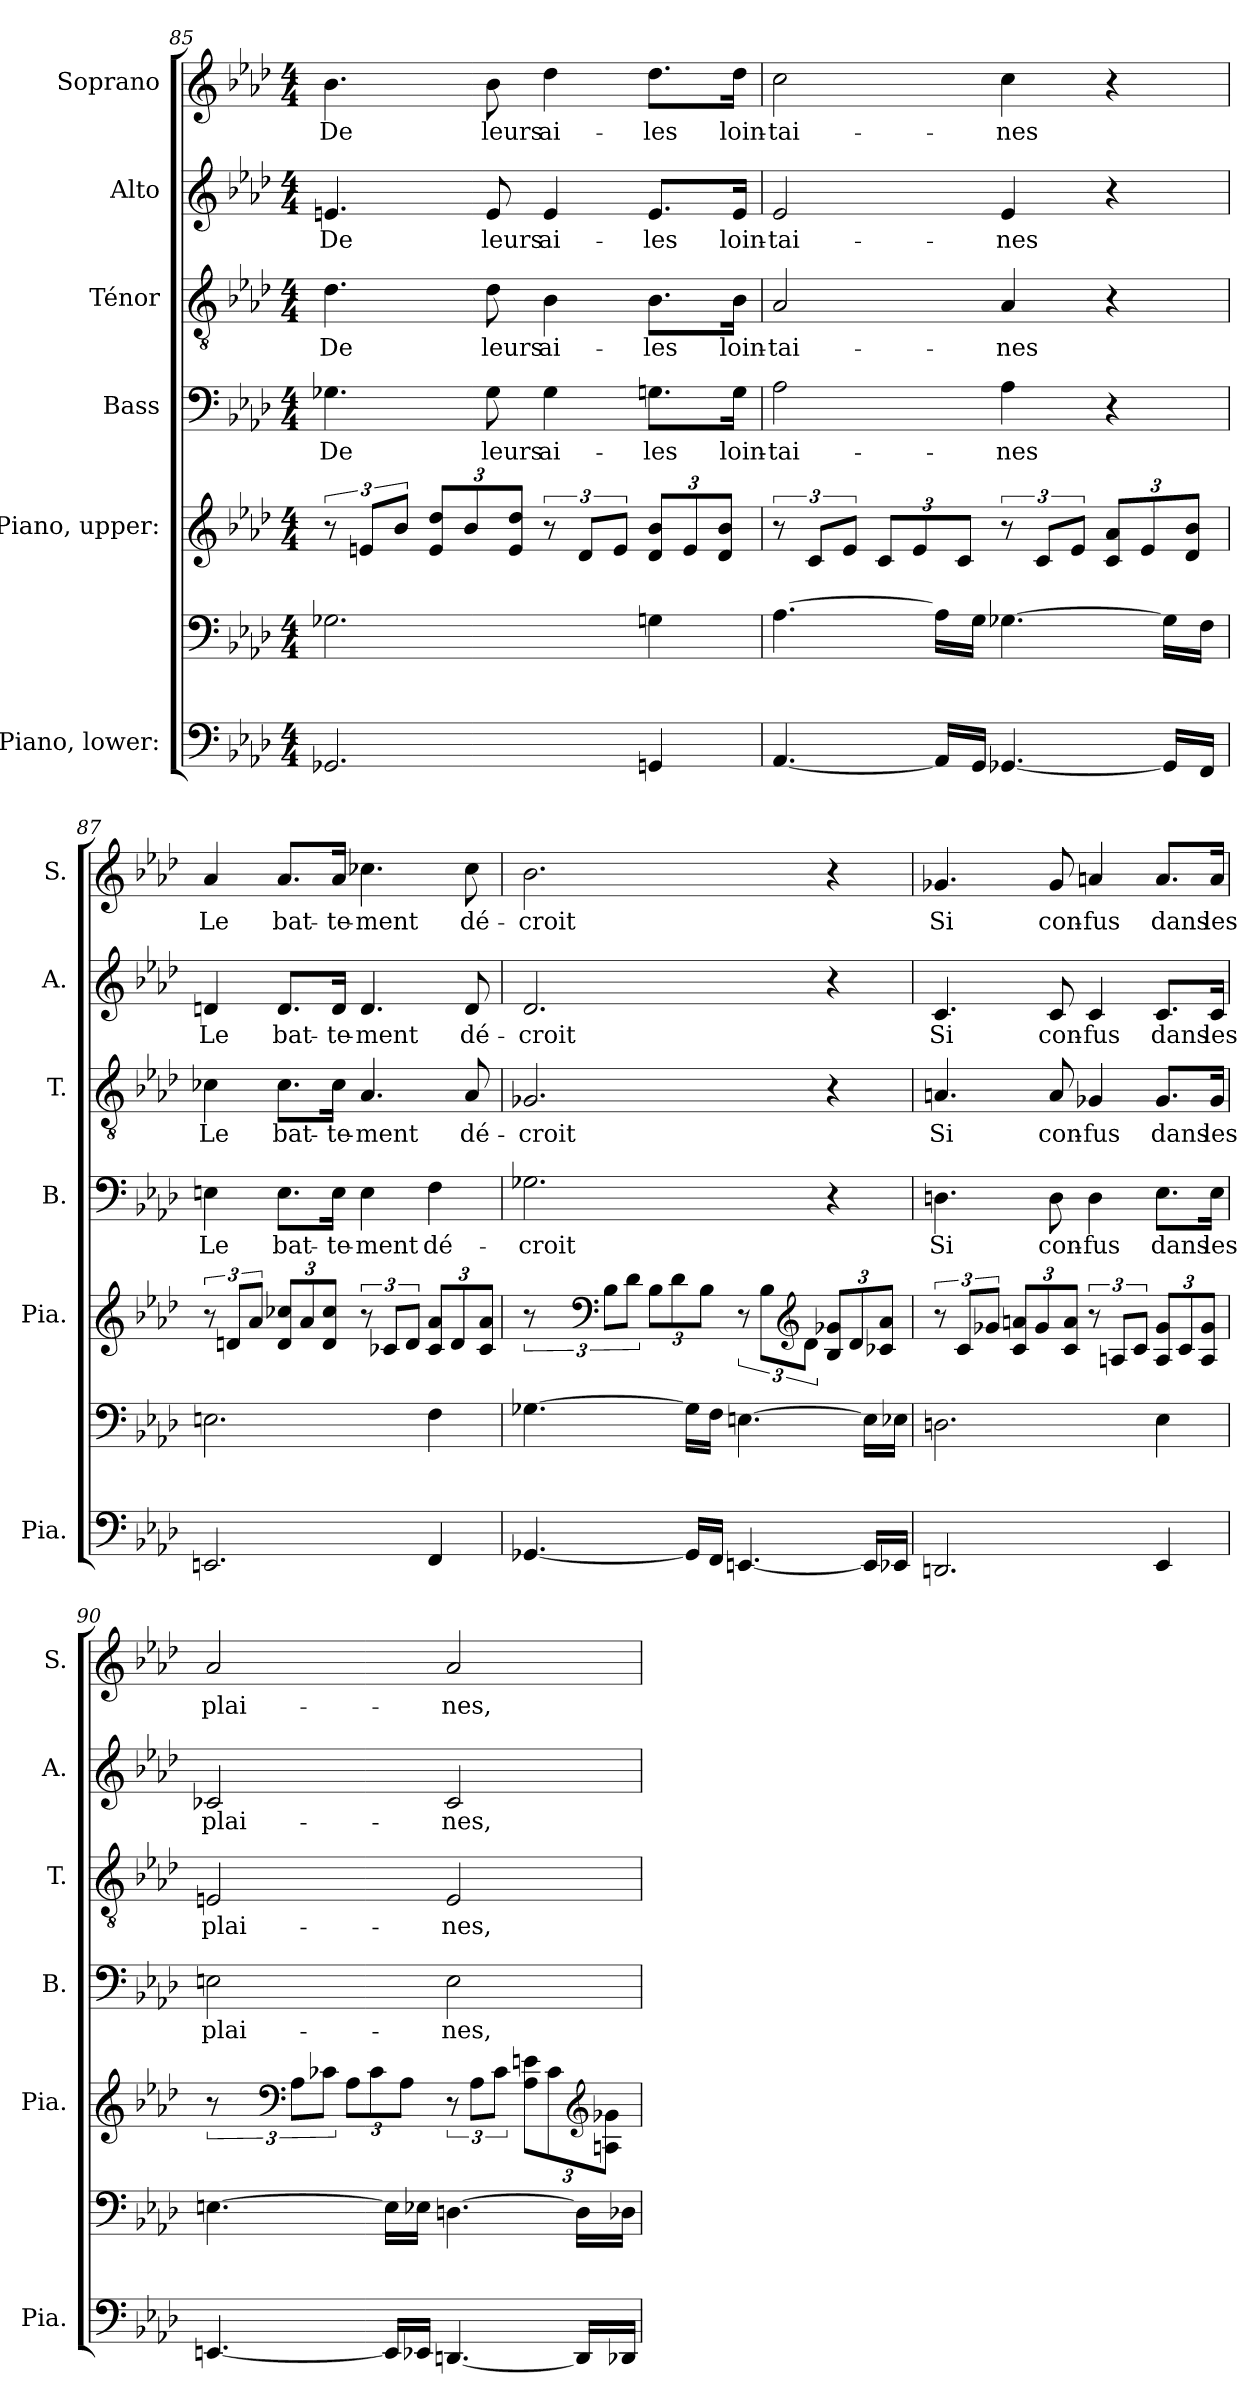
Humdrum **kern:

**kern	**kern	**kern	**kern	**text	**kern	**text	**kern	**text	**kern	**text
*part6	*part6	*part5	*part4	*part4	*part3	*part3	*part2	*part2	*part1	*part1
*staff7	*staff6	*staff5	*staff4	*staff4	*staff3	*staff3	*staff2	*staff2	*staff1	*staff1
*I"Piano, lower:	*	*I"Piano, upper:	*I"Bass	*	*I"Ténor	*	*I"Alto	*	*I"Soprano	*
*I'Pia.	*	*I'Pia.	*I'B.	*	*I'T.	*	*I'A.	*	*I'S.	*
!!LO:PB:g=z
*clefF4	*clefF4	*clefG2	*clefF4	*	*clefGv2	*	*clefG2	*	*clefG2	*
*k[b-e-a-d-]	*k[b-e-a-d-]	*k[b-e-a-d-]	*k[b-e-a-d-]	*	*k[b-e-a-d-]	*	*k[b-e-a-d-]	*	*k[b-e-a-d-]	*
*M4/4	*M4/4	*M4/4	*M4/4	*	*M4/4	*	*M4/4	*	*M4/4	*
=85	=85	=85	=85	=85	=85	=85	=85	=85	=85	=85
!	!	!	!	!LO:LY:b	!	!LO:LY:b	!	!LO:LY:b	!	!LO:LY:b
2.GG-X/	2.G-X\	12r	4.G-X\	De	4.d-\	De	4.en/	De	4.b-\	De
.	.	12en/L	.	.	.	.	.	.	.	.
.	.	12b-/J	.	.	.	.	.	.	.	.
*	*	*Xbrackettup	*	*	*	*	*	*	*	*
.	.	12e/ 12dd-/L	.	.	.	.	.	.	.	.
.	.	12b-/	.	.	.	.	.	.	.	.
!	!	!	!	!LO:LY:b	!	!LO:LY:b	!	!LO:LY:b	!	!LO:LY:b
.	.	.	8G-\	leurs	8d-\	leurs	8e/	leurs	8b-\	leurs
.	.	12e/ 12dd-/J	.	.	.	.	.	.	.	.
*	*	*brackettup	*	*	*	*	*	*	*	*
!	!	!	!	!LO:LY:b	!	!LO:LY:b	!	!LO:LY:b	!	!LO:LY:b
.	.	12r	4G-\	ai-	4B-\	ai-	4e/	ai-	4dd-\	ai-
.	.	12d-/L	.	.	.	.	.	.	.	.
.	.	12e/J	.	.	.	.	.	.	.	.
*	*	*Xbrackettup	*	*	*	*	*	*	*	*
!	!	!	!	!LO:LY:b	!	!LO:LY:b	!	!LO:LY:b	!	!LO:LY:b
4GGn/	4Gn\	12d-/ 12b-/L	8.Gn\L	-les	8.B-\L	-les	8.e/L	-les	8.dd-\L	-les
.	.	12e/	.	.	.	.	.	.	.	.
.	.	12d-/ 12b-/J	.	.	.	.	.	.	.	.
!	!	!	!	!LO:LY:b	!	!LO:LY:b	!	!LO:LY:b	!	!LO:LY:b
.	.	.	16G\Jk	loin-	16B-\Jk	loin-	16e/Jk	loin-	16dd-\Jk	loin-
=86	=86	=86	=86	=86	=86	=86	=86	=86	=86	=86
*	*	*brackettup	*	*	*	*	*	*	*	*
!	!	!	!	!LO:LY:b	!	!LO:LY:b	!	!LO:LY:b	!	!LO:LY:b
[4.AA-/	[4.A-\	12r	2A-\	-tai-	2A-/	-tai-	2e-/	-tai-	2cc\	-tai-
.	.	12c/L	.	.	.	.	.	.	.	.
.	.	12e-/J	.	.	.	.	.	.	.	.
*	*	*Xbrackettup	*	*	*	*	*	*	*	*
.	.	12c/L	.	.	.	.	.	.	.	.
.	.	12e-/	.	.	.	.	.	.	.	.
16AA-/LL]	16A-\LL]	.	.	.	.	.	.	.	.	.
.	.	12c/J	.	.	.	.	.	.	.	.
16GG/JJ	16G\JJ	.	.	.	.	.	.	.	.	.
*	*	*brackettup	*	*	*	*	*	*	*	*
!	!	!	!	!LO:LY:b	!	!LO:LY:b	!	!LO:LY:b	!	!LO:LY:b
[4.GG-X/	[4.G-X\	12r	4A-\	-nes	4A-/	-nes	4e-/	-nes	4cc\	-nes
.	.	12c/L	.	.	.	.	.	.	.	.
.	.	12e-/J	.	.	.	.	.	.	.	.
*	*	*Xbrackettup	*	*	*	*	*	*	*	*
.	.	12c/ 12a-/L	4r	.	4r	.	4r	.	4r	.
.	.	12e-/	.	.	.	.	.	.	.	.
16GG-/LL]	16G-\LL]	.	.	.	.	.	.	.	.	.
.	.	12d-/ 12b-/J	.	.	.	.	.	.	.	.
16FF/JJ	16F\JJ	.	.	.	.	.	.	.	.	.
=87	=87	=87	=87	=87	=87	=87	=87	=87	=87	=87
*	*	*brackettup	*	*	*	*	*	*	*	*
!	!	!	!	!LO:LY:b	!	!LO:LY:b	!	!LO:LY:b	!	!LO:LY:b
2.EEn/	2.En\	12r	4En\	Le	4c-X\	Le	4dn/	Le	4a-/	Le
.	.	12dn/L	.	.	.	.	.	.	.	.
.	.	12a-/J	.	.	.	.	.	.	.	.
*	*	*Xbrackettup	*	*	*	*	*	*	*	*
!	!	!	!	!LO:LY:b	!	!LO:LY:b	!	!LO:LY:b	!	!LO:LY:b
.	.	12d/ 12cc-X/L	8.E\L	bat-	8.c-\L	bat-	8.d/L	bat-	8.a-/L	bat-
.	.	12a-/	.	.	.	.	.	.	.	.
.	.	12d/ 12cc-/J	.	.	.	.	.	.	.	.
!	!	!	!	!LO:LY:b	!	!LO:LY:b	!	!LO:LY:b	!	!LO:LY:b
.	.	.	16E\Jk	-te-	16c-\Jk	-te-	16d/Jk	-te-	16a-/Jk	-te-
*	*	*brackettup	*	*	*	*	*	*	*	*
!	!	!	!	!LO:LY:b	!	!LO:LY:b	!	!LO:LY:b	!	!LO:LY:b
.	.	12r	4E\	-ment	4.A-/	-ment	4.d/	-ment	4.cc-X\	-ment
.	.	12c-X/L	.	.	.	.	.	.	.	.
.	.	12d/J	.	.	.	.	.	.	.	.
*	*	*Xbrackettup	*	*	*	*	*	*	*	*
!	!	!	!	!LO:LY:b	!	!	!	!	!	!
4FF/	4F\	12c-/ 12a-/L	4F\	dé-	.	.	.	.	.	.
.	.	12d/	.	.	.	.	.	.	.	.
!	!	!	!	!	!	!LO:LY:b	!	!LO:LY:b	!	!LO:LY:b
.	.	.	.	.	8A-/	dé-	8d/	dé-	8cc-\	dé-
.	.	12c-/ 12a-/J	.	.	.	.	.	.	.	.
!!LO:LB:g=z
=88	=88	=88	=88	=88	=88	=88	=88	=88	=88	=88
*	*	*brackettup	*	*	*	*	*	*	*	*
!	!	!	!	!LO:LY:b	!	!LO:LY:b	!	!LO:LY:b	!	!LO:LY:b
[4.GG-X/	[4.G-X\	12r	2.G-X\	-croit	2.G-X/	-croit	2.d-/	-croit	2.b-\	-croit
*	*	*clefF4	*	*	*	*	*	*	*	*
.	.	12B-\L	.	.	.	.	.	.	.	.
.	.	12d-\J	.	.	.	.	.	.	.	.
*	*	*Xbrackettup	*	*	*	*	*	*	*	*
.	.	12B-\L	.	.	.	.	.	.	.	.
.	.	12d-\	.	.	.	.	.	.	.	.
16GG-/LL]	16G-\LL]	.	.	.	.	.	.	.	.	.
.	.	12B-\J	.	.	.	.	.	.	.	.
16FF/JJ	16F\JJ	.	.	.	.	.	.	.	.	.
*	*	*brackettup	*	*	*	*	*	*	*	*
[4.EEn/	[4.En\	12r	.	.	.	.	.	.	.	.
.	.	12B-\L	.	.	.	.	.	.	.	.
*	*	*clefG2	*	*	*	*	*	*	*	*
.	.	12d-\J	.	.	.	.	.	.	.	.
*	*	*Xbrackettup	*	*	*	*	*	*	*	*
.	.	12B-/ 12g-X/L	4r	.	4r	.	4r	.	4r	.
.	.	12d-/	.	.	.	.	.	.	.	.
16EE/LL]	16E\LL]	.	.	.	.	.	.	.	.	.
.	.	12c-X/ 12a-/J	.	.	.	.	.	.	.	.
16EE-X/JJ	16E-X\JJ	.	.	.	.	.	.	.	.	.
=89	=89	=89	=89	=89	=89	=89	=89	=89	=89	=89
*	*	*brackettup	*	*	*	*	*	*	*	*
!	!	!	!	!LO:LY:b	!	!LO:LY:b	!	!LO:LY:b	!	!LO:LY:b
2.DDn/	2.Dn\	12r	4.Dn\	Si	4.An/	Si	4.c/	Si	4.g-X/	Si
.	.	12c/L	.	.	.	.	.	.	.	.
.	.	12g-X/J	.	.	.	.	.	.	.	.
*	*	*Xbrackettup	*	*	*	*	*	*	*	*
.	.	12c/ 12an/L	.	.	.	.	.	.	.	.
.	.	12g-/	.	.	.	.	.	.	.	.
!	!	!	!	!LO:LY:b	!	!LO:LY:b	!	!LO:LY:b	!	!LO:LY:b
.	.	.	8D\	con-	8A/	con-	8c/	con-	8g-/	con-
.	.	12c/ 12a/J	.	.	.	.	.	.	.	.
*	*	*brackettup	*	*	*	*	*	*	*	*
!	!	!	!	!LO:LY:b	!	!LO:LY:b	!	!LO:LY:b	!	!LO:LY:b
.	.	12r	4D\	-fus	4G-X/	-fus	4c/	-fus	4an/	-fus
.	.	12An/L	.	.	.	.	.	.	.	.
.	.	12c/J	.	.	.	.	.	.	.	.
*	*	*Xbrackettup	*	*	*	*	*	*	*	*
!	!	!	!	!LO:LY:b	!	!LO:LY:b	!	!LO:LY:b	!	!LO:LY:b
4EE-/	4E-\	12A/ 12g-/L	8.E-\L	dans	8.G-/L	dans	8.c/L	dans	8.a/L	dans
.	.	12c/	.	.	.	.	.	.	.	.
.	.	12A/ 12g-/J	.	.	.	.	.	.	.	.
!	!	!	!	!LO:LY:b	!	!LO:LY:b	!	!LO:LY:b	!	!LO:LY:b
.	.	.	16E-\Jk	les	16G-/Jk	les	16c/Jk	les	16a/Jk	les
!!LO:PB:g=z
=90	=90	=90	=90	=90	=90	=90	=90	=90	=90	=90
*	*	*brackettup	*	*	*	*	*	*	*	*
!	!	!	!	!LO:LY:b	!	!LO:LY:b	!	!LO:LY:b	!	!LO:LY:b
[4.EEn/	[4.En\	12r	2En\	plai-	2En/	plai-	2c-X/	plai-	2a-/	plai-
*	*	*clefF4	*	*	*	*	*	*	*	*
.	.	12A-\L	.	.	.	.	.	.	.	.
.	.	12c-X\J	.	.	.	.	.	.	.	.
*	*	*Xbrackettup	*	*	*	*	*	*	*	*
.	.	12A-\L	.	.	.	.	.	.	.	.
.	.	12c-\	.	.	.	.	.	.	.	.
16EE/LL]	16E\LL]	.	.	.	.	.	.	.	.	.
.	.	12A-\J	.	.	.	.	.	.	.	.
16EE-X/JJ	16E-X\JJ	.	.	.	.	.	.	.	.	.
*	*	*brackettup	*	*	*	*	*	*	*	*
!	!	!	!	!LO:LY:b	!	!LO:LY:b	!	!LO:LY:b	!	!LO:LY:b
[4.DDn/	[4.Dn\	12r	2E\	-nes,	2E/	-nes,	2c-/	-nes,	2a-/	-nes,
.	.	12A-\L	.	.	.	.	.	.	.	.
.	.	12c-\J	.	.	.	.	.	.	.	.
*	*	*Xbrackettup	*	*	*	*	*	*	*	*
.	.	12A-\ 12en\L	.	.	.	.	.	.	.	.
.	.	12c-\	.	.	.	.	.	.	.	.
16DD/LL]	16D\LL]	.	.	.	.	.	.	.	.	.
*	*	*clefG2	*	*	*	*	*	*	*	*
.	.	12An\ 12g-X\J	.	.	.	.	.	.	.	.
16DD-X/JJ	16D-X\JJ	.	.	.	.	.	.	.	.	.
=	=	=	=	=	=	=	=	=	=	=
*-	*-	*-	*-	*-	*-	*-	*-	*-	*-	*-
